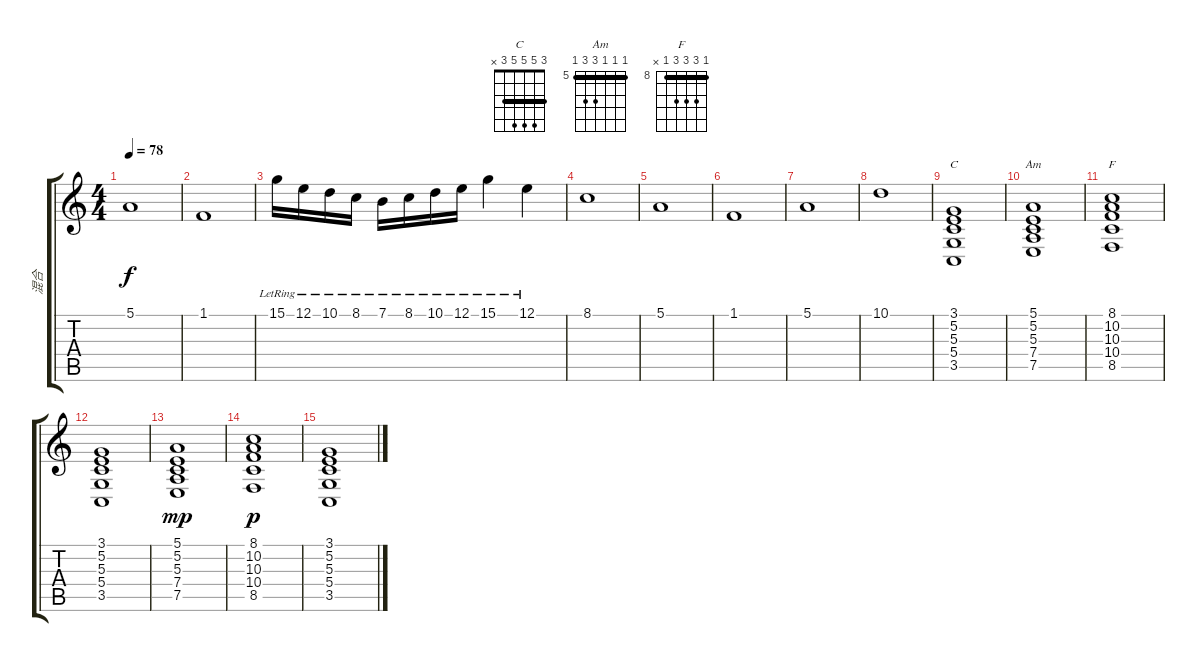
\track ("混合" "混合") {instrument stringensemble2}
\staff {score tabs}
\tuning (E4 B3 G3 D3 A2 E2) {hide}
\chord ("C" 3 5 5 5 3 x) {barre 3}
\chord ("Am" 5 5 5 7 7 5) {firstfret 5 barre 5}
\chord ("F" 8 10 10 10 8 x) {firstfret 8 barre 8}
\ts (4 4)
\tempo 78
\clef g2
\ks c
5.1.1{dy f} |
1.1.1 |
15.1{lr}.16{volume 16} 12.1{lr}.16 10.1{lr}.16 8.1{lr}.16 7.1{lr}.16 8.1{lr}.16 10.1{lr}.16 12.1{lr}.16 15.1{lr}.4 12.1{lr}.4 |
8.1.1 |
5.1.1 |
1.1.1 |
5.1.1 |
10.1.1 |
(3.1 5.2 5.3 5.4 3.5).1{ch "C"} |
(5.1 5.2 5.3 7.4 7.5).1{ch "Am"} |
(8.1 10.2 10.3 10.4 8.5).1{ch "F"} |
(3.1 5.2 5.3 5.4 3.5).1 |
(5.1 5.2 5.3 7.4 7.5).1{dy mp} |
(8.1 10.2 10.3 10.4 8.5).1{dy p} |
(3.1 5.2 5.3 5.4 3.5).1
